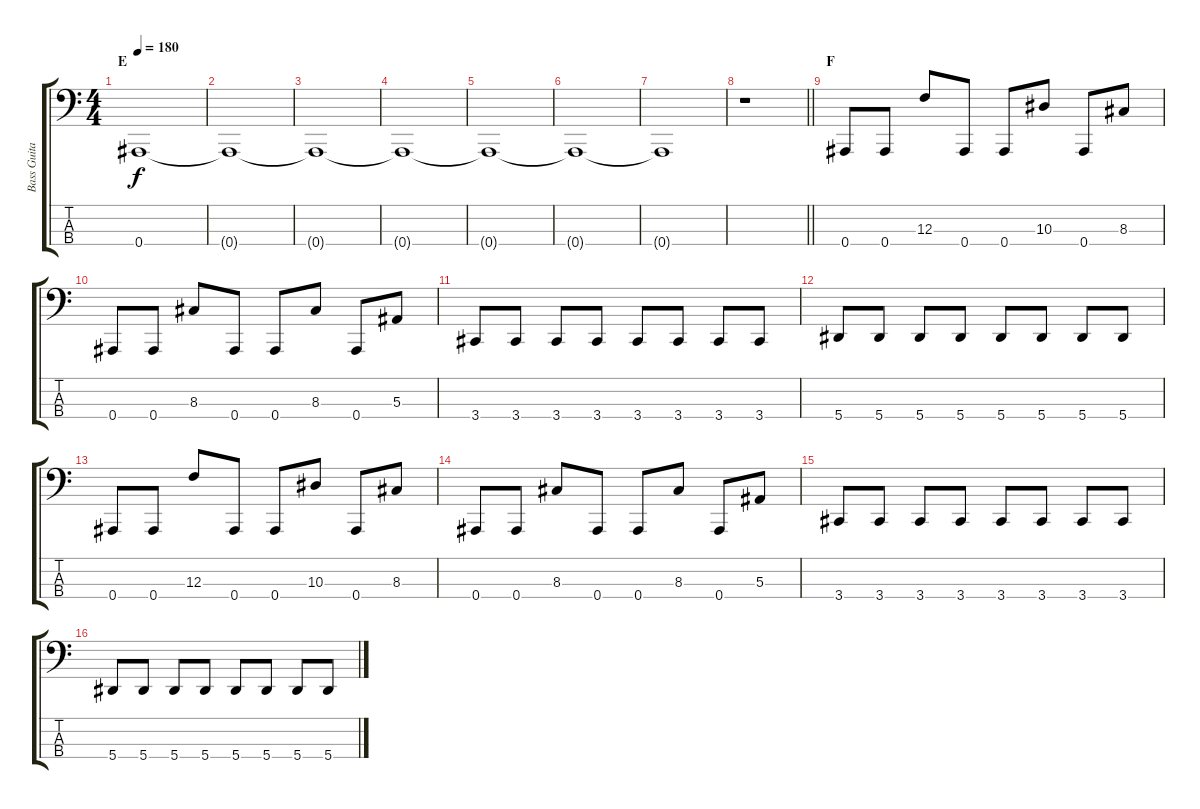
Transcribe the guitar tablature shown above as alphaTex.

\track ("Bass Guitar: John Kis Gyevi" "Bass Guita") {instrument electricbasspick}
\staff {score tabs}
\tuning (Eb2 Bb1 F1 Bb0) {hide}
\ts (4 4)
\section ("" "E")
\tempo 180
\clef f4
\ks c
0.4.1{dy f} |
0.4{t}.1 |
0.4{t}.1 |
0.4{t}.1 |
0.4{t}.1 |
0.4{t}.1 |
0.4{t}.1 |
\barLineRight lightlight
r.1 |
\section ("" "F")
0.4.8 0.4.8 12.3.8 0.4.8 0.4.8 10.3.8 0.4.8 8.3.8 |
0.4.8 0.4.8 8.3.8 0.4.8 0.4.8 8.3.8 0.4.8 5.3.8 |
3.4.8 3.4.8 3.4.8 3.4.8 3.4.8 3.4.8 3.4.8 3.4.8 |
5.4.8 5.4.8 5.4.8 5.4.8 5.4.8 5.4.8 5.4.8 5.4.8 |
0.4.8 0.4.8 12.3.8 0.4.8 0.4.8 10.3.8 0.4.8 8.3.8 |
0.4.8 0.4.8 8.3.8 0.4.8 0.4.8 8.3.8 0.4.8 5.3.8 |
3.4.8 3.4.8 3.4.8 3.4.8 3.4.8 3.4.8 3.4.8 3.4.8 |
5.4.8 5.4.8 5.4.8 5.4.8 5.4.8 5.4.8 5.4.8 5.4.8
